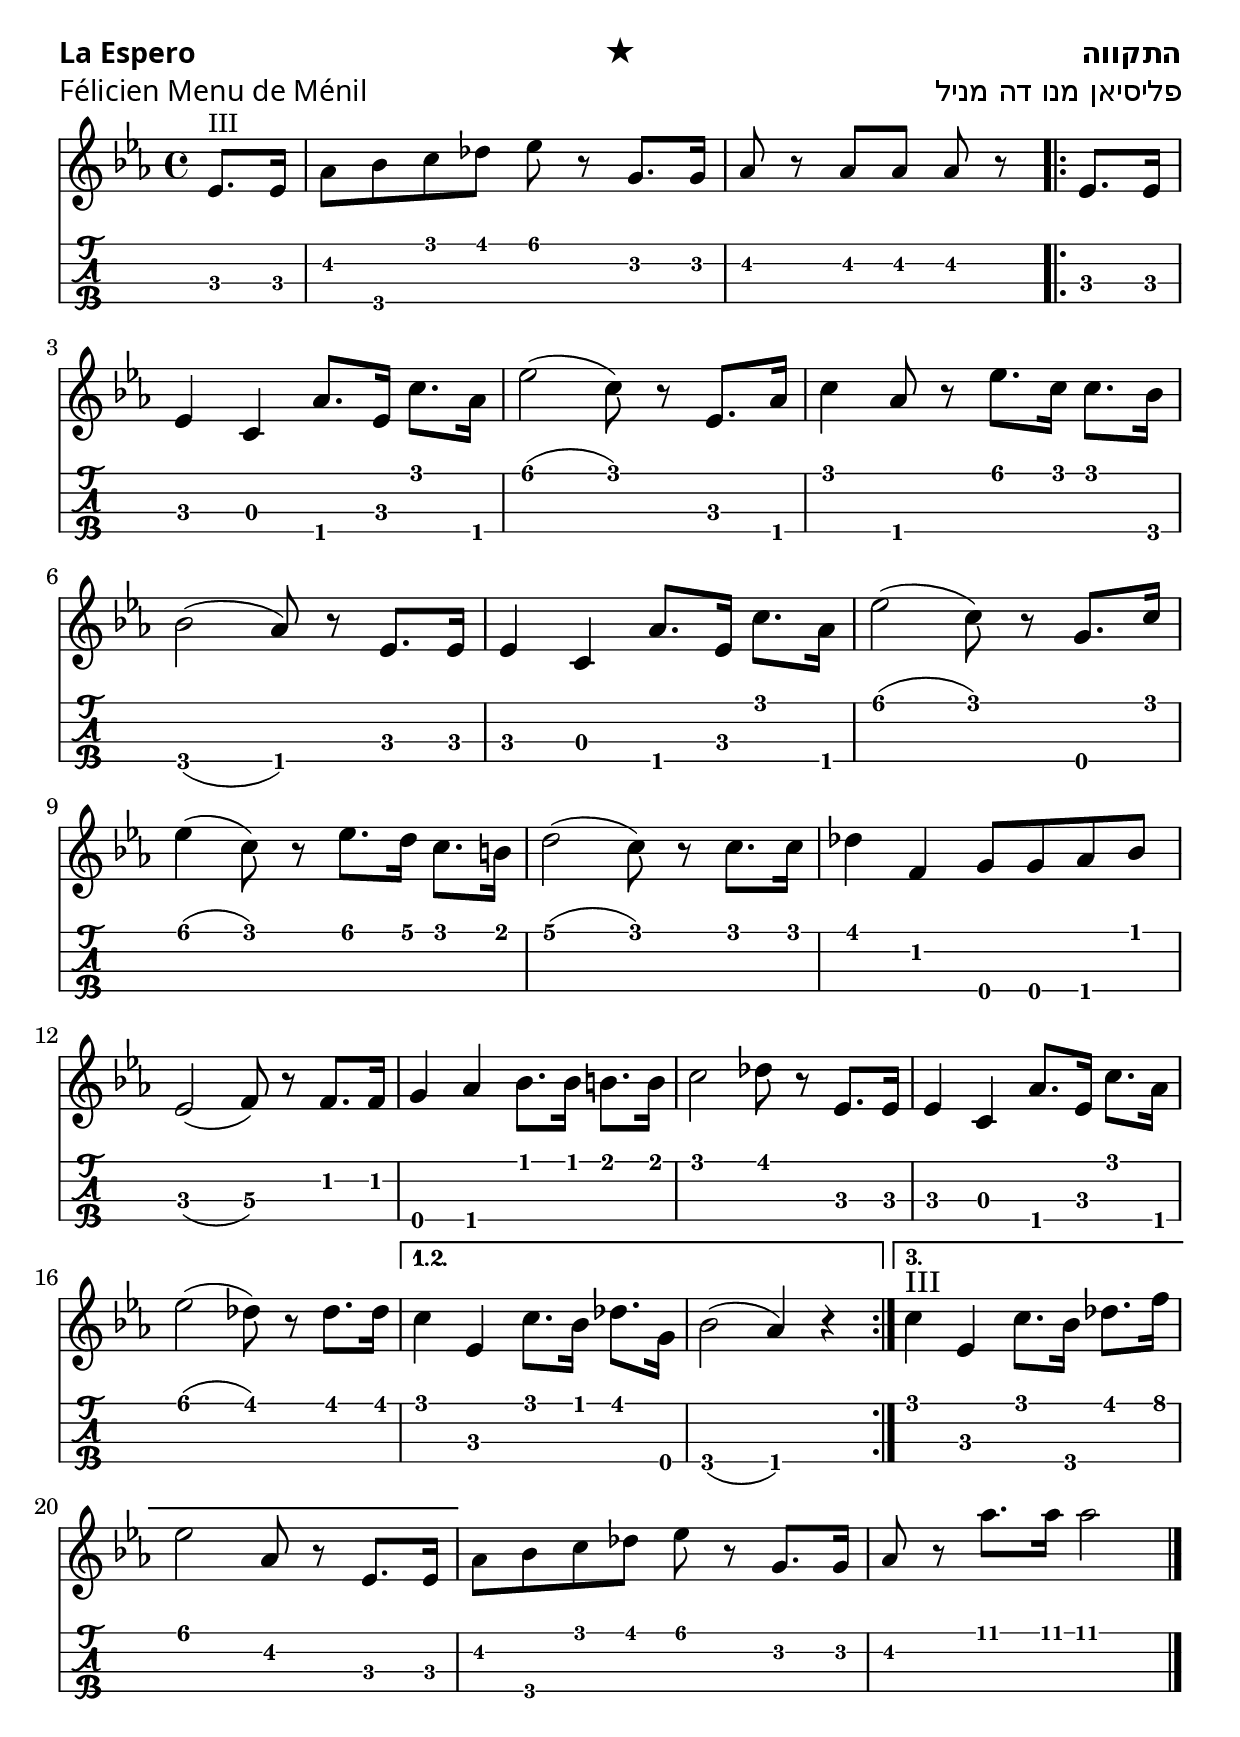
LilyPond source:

\include "../ĉiea.ly"

\header {
  titolo-xx     = ""
  titolo-he     = "התקווה"
  titolo-eo     = "La Espero"
  komponisto-xx = ""
  komponisto-he = "פליסיאן מנו דה מניל"
  komponisto-eo = "Félicien Menu de Ménil"
  ikono         = "★"
}

\include "../titolo.ly"

%\paper {
%  ragged-bottom = ##f
%  ragged-last-bottom = ##f
%}

#(set-global-staff-size 25)

melodio = {
  \key ees \major
  \time 4/4
  \small
  \partial 4 {ees8.^"III" ees16 |}
  aes8 bes\4 c' des' ees' r g8. g16 |
  aes8 r8 aes8 aes8 aes8 r8
  \normalsize
  \repeat volta 3 {
	ees8. ees16 |
	ees4 c4 aes8.\4 ees16 c'8. aes16\4 |
	ees'2( c'8) r8 ees8. aes16\4 |
	c'4 aes8\4 r8 ees'8. c'16 c'8. bes16\4 |
	bes2\4( aes8\4) r8 ees8. ees16 |
	ees4 c4 aes8.\4 ees16 c'8. aes16\4 |
	ees'2( c'8) r8 g8.\4 c'16 |
	ees'4( c'8) r8 ees'8. d'16 c'8. b16 |
	d'2( c'8) r8 c'8. c'16 |
	des'4 f4 g8\4 g\4 aes\4 bes |
	ees2( f8\3) r8 f8. f16 |
	g4\4 aes4\4 bes8. bes16 b8. b16 |
	c'2 des'8 r8 ees8. ees16 |
	ees4 c4 aes8.\4 ees16 c'8. aes16\4 |
	ees'2( des'8) r8 des'8. des'16 |
  }
  \alternative {
	{
	  c'4 ees c'8. bes16 des'8. g16\4 |
	  bes2\4( aes4\4) r4
	}
	{
	  c'4^"III" ees c'8. bes16\4 des'8. f'16 |
	  ees'2 aes8\2)
	  \small
	  r8 ees8. ees16 |
	}
  }
  aes8 bes\4 c' des' ees' r g8. g16 |
  aes8 r aes'8. aes'16 aes'2 |
  \bar "|."
}

\include "../muziko.ly"
